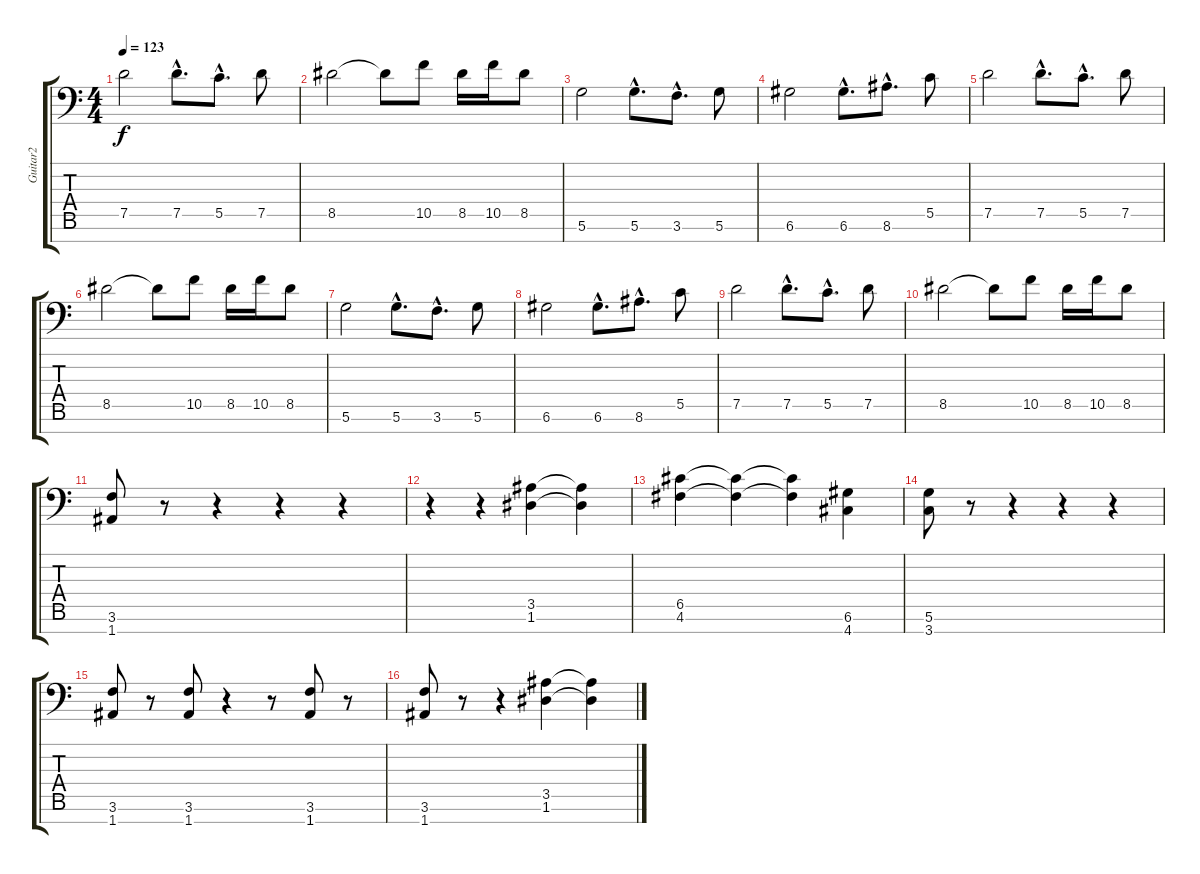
\track ("Guitar2" "Guitar2") {instrument distortionguitar}
\staff {score tabs}
\tuning (D4 A3 F3 C3 G2 D2 A1) {hide}
\ts (4 4)
\tempo 123
\clef f4
\ks c
7.5.2{dy f} 7.5{hac}.8{d} 5.5{hac}.8{d} 7.5.8 |
8.5.2 8.5{t}.8 10.5.8 8.5.16 10.5.16 8.5.8 |
5.6.2 5.6{hac}.8{d} 3.6{hac}.8{d} 5.6.8 |
6.6.2 6.6{hac}.8{d} 8.6{hac}.8{d} 5.5.8 |
7.5.2 7.5{hac}.8{d} 5.5{hac}.8{d} 7.5.8 |
8.5.2 8.5{t}.8 10.5.8 8.5.16 10.5.16 8.5.8 |
5.6.2 5.6{hac}.8{d} 3.6{hac}.8{d} 5.6.8 |
6.6.2 6.6{hac}.8{d} 8.6{hac}.8{d} 5.5.8 |
7.5.2 7.5{hac}.8{d} 5.5{hac}.8{d} 7.5.8 |
8.5.2 8.5{t}.8 10.5.8 8.5.16 10.5.16 8.5.8 |
(3.6 1.7).8 r.8 r.4 r.4 r.4 |
r.4 r.4 (3.5 1.6).4 (3.5{t} 1.6{t}).4 |
(6.5 4.6).4 (6.5{t} 4.6{t}).4 (6.5{t} 4.6{t}).4 (6.6 4.7).4 |
(5.6 3.7).8 r.8 r.4 r.4 r.4 |
(3.6 1.7).8 r.8 (3.6 1.7).8 r.4 r.8 (3.6 1.7).8 r.8 |
(3.6 1.7).8 r.8 r.4 (3.5 1.6).4 (3.5{t} 1.6{t}).4
